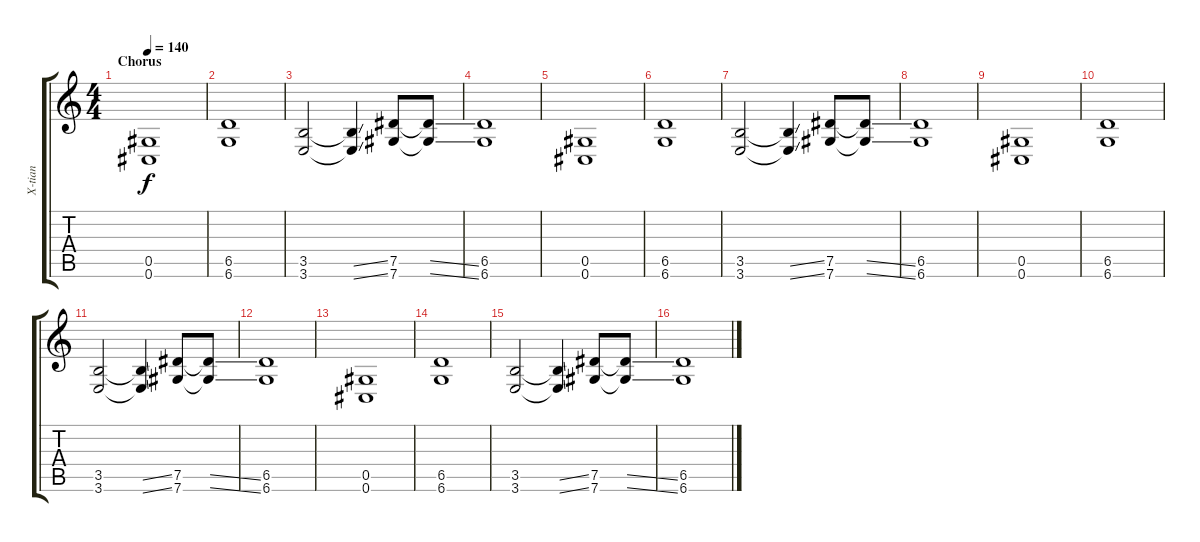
\track ("X-tian" "X-tian") {instrument distortionguitar}
\staff {score tabs}
\tuning (Eb4 Bb3 Gb3 Db3 Ab2 Db2) {hide}
\ts (4 4)
\section ("" "Chorus ")
\tempo 140
\clef g2
\ks c
(0.5 0.6).1{dy f} |
(6.5 6.6).1 |
(3.5 3.6).2 (3.5{ss t} 3.6{ss t}).4 (7.5 7.6).8 (7.5{ss t} 7.6{ss t}).8 |
(6.5 6.6).1 |
(0.5 0.6).1 |
(6.5 6.6).1 |
(3.5 3.6).2 (3.5{ss t} 3.6{ss t}).4 (7.5 7.6).8 (7.5{ss t} 7.6{ss t}).8 |
(6.5 6.6).1 |
(0.5 0.6).1 |
(6.5 6.6).1 |
(3.5 3.6).2 (3.5{ss t} 3.6{ss t}).4 (7.5 7.6).8 (7.5{ss t} 7.6{ss t}).8 |
(6.5 6.6).1 |
(0.5 0.6).1 |
(6.5 6.6).1 |
(3.5 3.6).2 (3.5{ss t} 3.6{ss t}).4 (7.5 7.6).8 (7.5{ss t} 7.6{ss t}).8 |
(6.5 6.6).1
